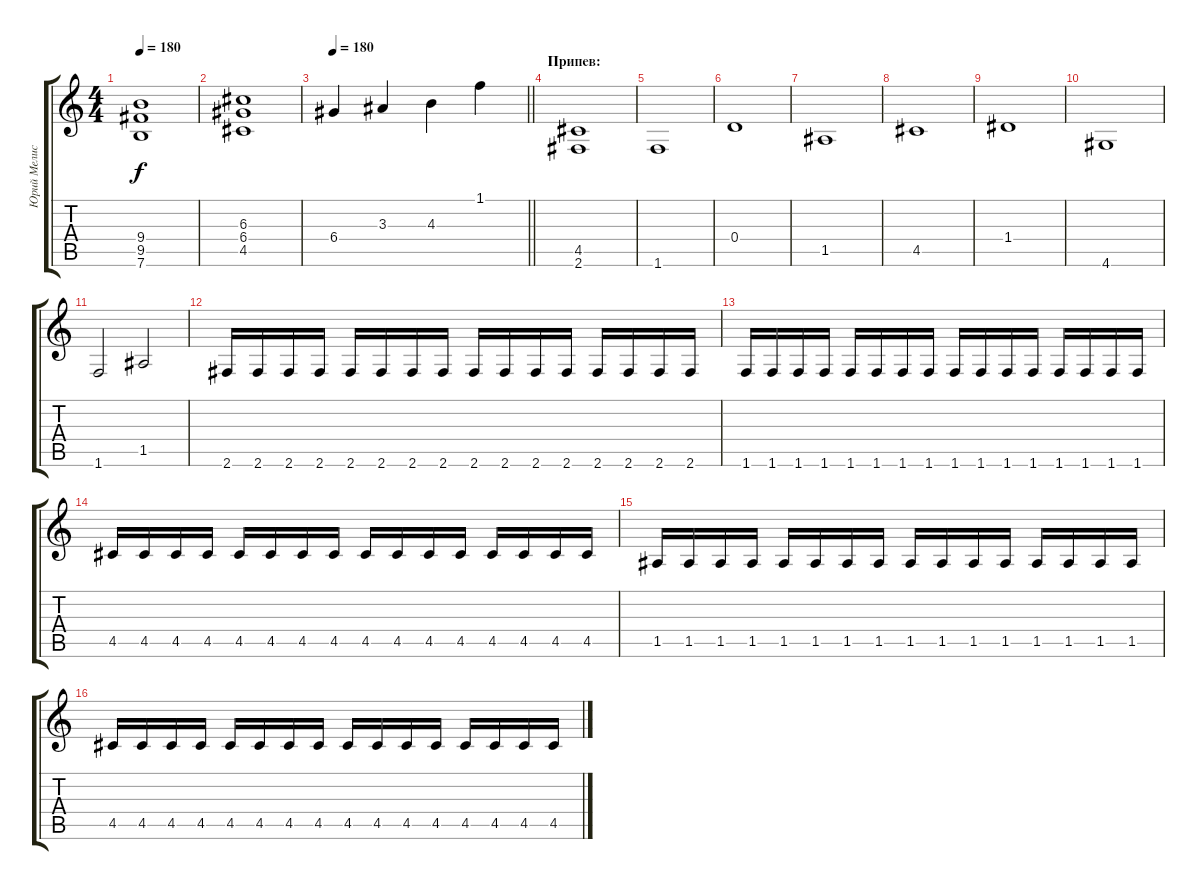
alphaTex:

\track ("Юрий Мелисов" "Юрий Мелис") {instrument overdrivenguitar}
\staff {score tabs}
\tuning (E4 B3 G3 D3 A2 E2) {hide}
\ts (4 4)
\tempo 180
\clef g2
\ks c
(9.4 9.5 7.6).1{dy f} |
(6.3 6.4 4.5).1 |
\tempo 180
\barLineRight lightlight
6.4.4 3.3.4 4.3.4 1.1.4 |
\section ("" "Припев:")
(4.5 2.6).1 |
1.6.1 |
0.4.1 |
1.5.1 |
4.5.1 |
1.4.1 |
4.6.1 |
1.6.2 1.5.2 |
2.6.16 2.6.16 2.6.16 2.6.16 2.6.16 2.6.16 2.6.16 2.6.16 2.6.16 2.6.16 2.6.16 2.6.16 2.6.16 2.6.16 2.6.16 2.6.16 |
1.6.16 1.6.16 1.6.16 1.6.16 1.6.16 1.6.16 1.6.16 1.6.16 1.6.16 1.6.16 1.6.16 1.6.16 1.6.16 1.6.16 1.6.16 1.6.16 |
4.5.16 4.5.16 4.5.16 4.5.16 4.5.16 4.5.16 4.5.16 4.5.16 4.5.16 4.5.16 4.5.16 4.5.16 4.5.16 4.5.16 4.5.16 4.5.16 |
1.5.16 1.5.16 1.5.16 1.5.16 1.5.16 1.5.16 1.5.16 1.5.16 1.5.16 1.5.16 1.5.16 1.5.16 1.5.16 1.5.16 1.5.16 1.5.16 |
4.5.16 4.5.16 4.5.16 4.5.16 4.5.16 4.5.16 4.5.16 4.5.16 4.5.16 4.5.16 4.5.16 4.5.16 4.5.16 4.5.16 4.5.16 4.5.16
